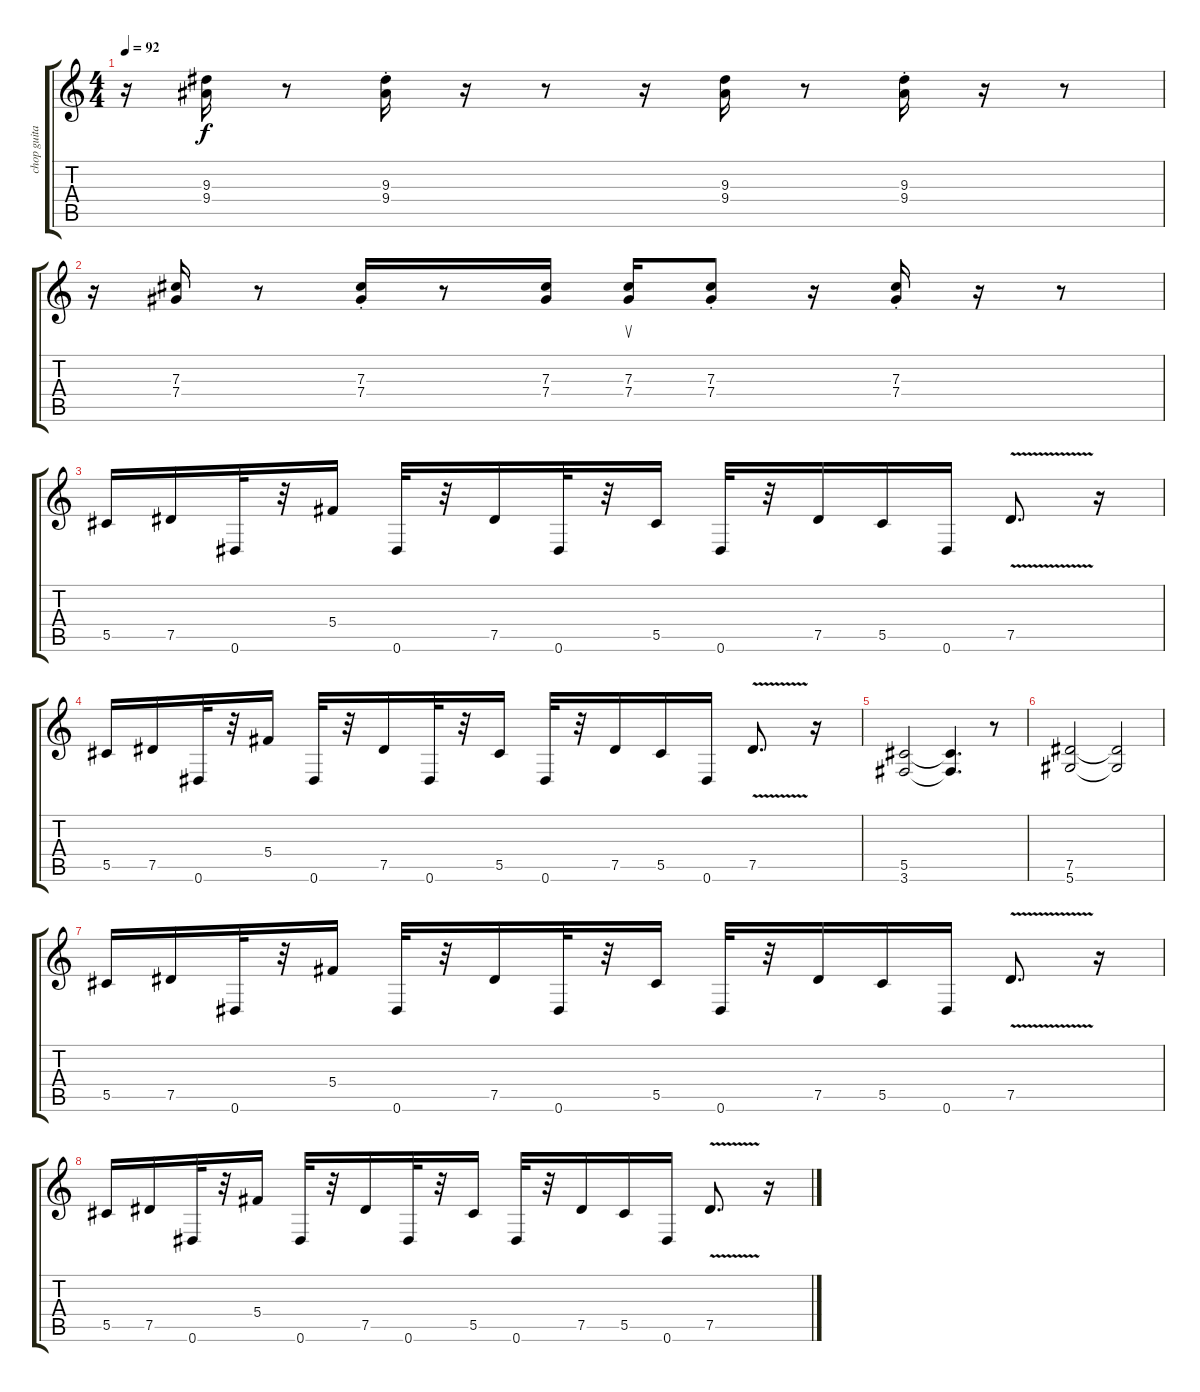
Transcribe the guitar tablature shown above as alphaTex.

\track ("chop guitar" "chop guita") {instrument distortionguitar}
\staff {score tabs}
\tuning (Eb4 Bb3 Gb3 Db3 Ab2 Eb2) {hide}
\ts (4 4)
\tempo 92
\clef g2
\ks c
r.16{dy f} (9.3 9.4).16 r.8 (9.3{st} 9.4{st}).16 r.16 r.8 r.16 (9.3 9.4).16 r.8 (9.3{st} 9.4{st}).16 r.16 r.8 |
r.16 (7.3 7.4).16 r.8 (7.3{st} 7.4{st}).16 r.8 (7.3 7.4).16 (7.3 7.4).16{su} (7.3{st} 7.4{st}).8 r.16 (7.3{st} 7.4{st}).16 r.16 r.8 |
5.5.16 7.5.16 0.6.32 r.32 5.4.16 0.6.32 r.32 7.5.16 0.6.32 r.32 5.5.16 0.6.32 r.32 7.5.16 5.5.16 0.6.16 7.5{v}.8{d} r.16 |
5.5.16 7.5.16 0.6.32 r.32 5.4.16 0.6.32 r.32 7.5.16 0.6.32 r.32 5.5.16 0.6.32 r.32 7.5.16 5.5.16 0.6.16 7.5{v}.8{d} r.16 |
(5.5 3.6).2 (5.5{t} 3.6{t}).4{d} r.8 |
(7.5 5.6).2 (7.5{t} 5.6{t}).2 |
5.5.16 7.5.16 0.6.32 r.32 5.4.16 0.6.32 r.32 7.5.16 0.6.32 r.32 5.5.16 0.6.32 r.32 7.5.16 5.5.16 0.6.16 7.5{v}.8{d} r.16 |
5.5.16 7.5.16 0.6.32 r.32 5.4.16 0.6.32 r.32 7.5.16 0.6.32 r.32 5.5.16 0.6.32 r.32 7.5.16 5.5.16 0.6.16 7.5{v}.8{d} r.16
